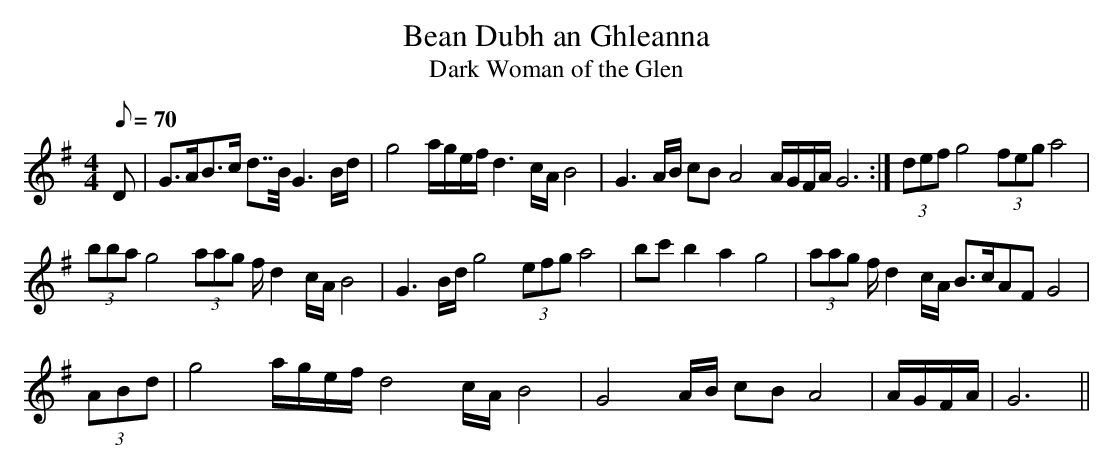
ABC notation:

X:1
T:Bean Dubh an Ghleanna
T:Dark Woman of the Glen
M:4/4
L:1/8
Q:70
K:G
D|G>AB>c d>>B G3 B/2d/2|g4 a/2g/2e/2f/2 d3 c/2A/2 B4|G3 A/2B/2 cB A4 A/2G/2F/2A/2 G6:|(3def g4 (3feg a4|!
(3bba g4 (3aag f/2 d2 c/2A/2 B4|G3 B/2d/2 g4 (3efg a4|bc' b2 a2 g4|(3aag f/2 d2 c/2A/2 B>cAF G4|!
(3ABd|g4 a/2g/2e/2f/2 d4 c/2A/2 B4|G4 A/2B/2 cB A4|A/2G/2F/2A/2|G6||!
